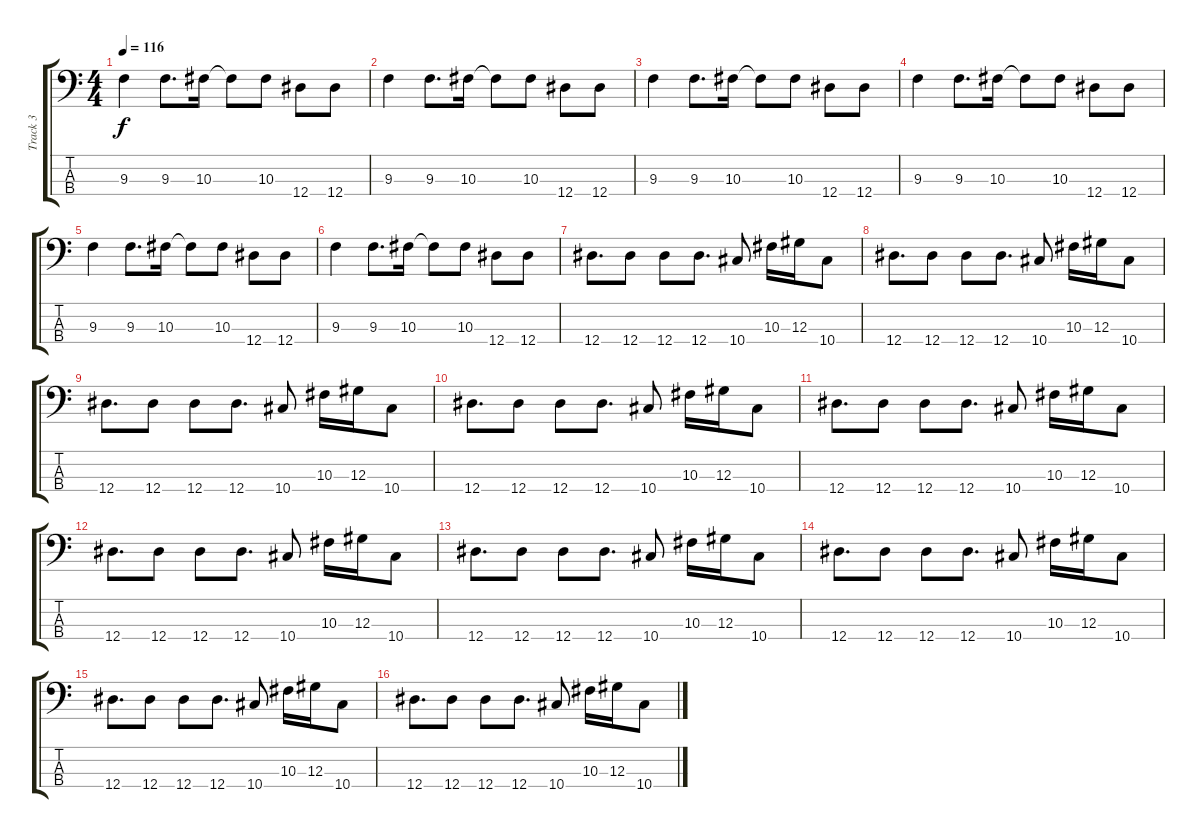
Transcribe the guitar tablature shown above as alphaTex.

\track ("Track 3" "Track 3") {instrument electricbassfinger}
\staff {score tabs}
\tuning (Gb2 Db2 Ab1 Eb1) {hide}
\ts (4 4)
\tempo 116
\clef f4
\ks c
9.3.4{dy f} 9.3.8{d} 10.3.16 10.3{t}.8 10.3.8 12.4.8 12.4.8 |
9.3.4 9.3.8{d} 10.3.16 10.3{t}.8 10.3.8 12.4.8 12.4.8 |
9.3.4 9.3.8{d} 10.3.16 10.3{t}.8 10.3.8 12.4.8 12.4.8 |
9.3.4 9.3.8{d} 10.3.16 10.3{t}.8 10.3.8 12.4.8 12.4.8 |
9.3.4 9.3.8{d} 10.3.16 10.3{t}.8 10.3.8 12.4.8 12.4.8 |
9.3.4 9.3.8{d} 10.3.16 10.3{t}.8 10.3.8 12.4.8 12.4.8 |
12.4.8{d} 12.4.8 12.4.8 12.4.8{d} 10.4.8 10.3.16 12.3.16 10.4.8 |
12.4.8{d} 12.4.8 12.4.8 12.4.8{d} 10.4.8 10.3.16 12.3.16 10.4.8 |
12.4.8{d} 12.4.8 12.4.8 12.4.8{d} 10.4.8 10.3.16 12.3.16 10.4.8 |
12.4.8{d} 12.4.8 12.4.8 12.4.8{d} 10.4.8 10.3.16 12.3.16 10.4.8 |
12.4.8{d} 12.4.8 12.4.8 12.4.8{d} 10.4.8 10.3.16 12.3.16 10.4.8 |
12.4.8{d} 12.4.8 12.4.8 12.4.8{d} 10.4.8 10.3.16 12.3.16 10.4.8 |
12.4.8{d} 12.4.8 12.4.8 12.4.8{d} 10.4.8 10.3.16 12.3.16 10.4.8 |
12.4.8{d} 12.4.8 12.4.8 12.4.8{d} 10.4.8 10.3.16 12.3.16 10.4.8 |
12.4.8{d} 12.4.8 12.4.8 12.4.8{d} 10.4.8 10.3.16 12.3.16 10.4.8 |
12.4.8{d} 12.4.8 12.4.8 12.4.8{d} 10.4.8 10.3.16 12.3.16 10.4.8
